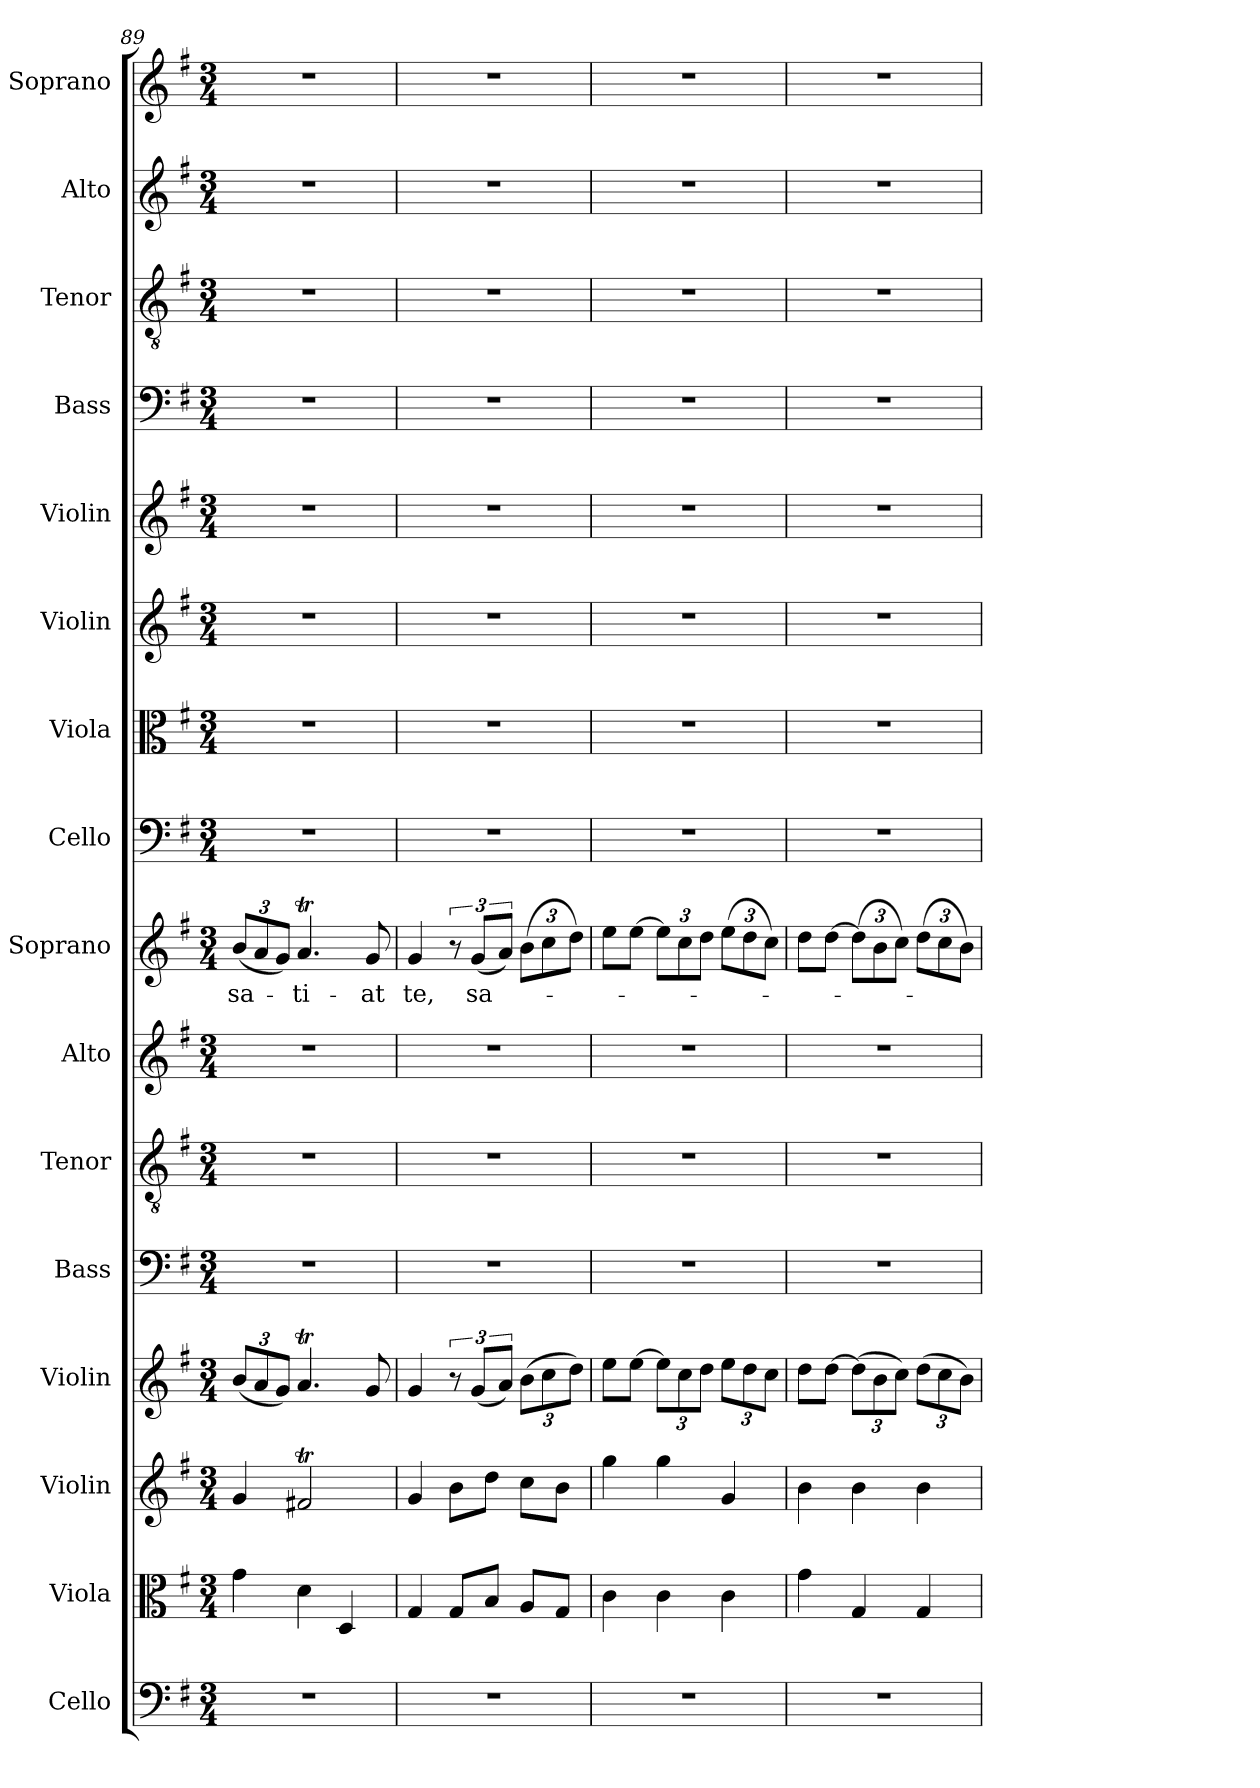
**kern	**kern	**kern	**kern	**kern	**kern	**kern	**kern	**text	**kern	**kern	**kern	**kern	**kern	**kern	**kern	**kern
*part16	*part15	*part14	*part13	*part12	*part11	*part10	*part9	*part9	*part8	*part7	*part6	*part5	*part4	*part3	*part2	*part1
*staff16	*staff15	*staff14	*staff13	*staff12	*staff11	*staff10	*staff9	*staff9	*staff8	*staff7	*staff6	*staff5	*staff4	*staff3	*staff2	*staff1
*I"Cello	*I"Viola	*I"Violin	*I"Violin	*I"Bass	*I"Tenor	*I"Alto	*I"Soprano	*	*I"Cello	*I"Viola	*I"Violin	*I"Violin	*I"Bass	*I"Tenor	*I"Alto	*I"Soprano
*	*I'Vla.	*I'Vln.	*I'Vln.	*I'B	*I'T	*I'A	*I'S	*	*	*I'Vla.	*I'Vln.	*I'Vln.	*I'B	*I'T	*I'A	*I'S
*clefF4	*clefC3	*clefG2	*clefG2	*clefF4	*clefGv2	*clefG2	*clefG2	*	*clefF4	*clefC3	*clefG2	*clefG2	*clefF4	*clefGv2	*clefG2	*clefG2
*k[f#]	*k[f#]	*k[f#]	*k[f#]	*k[f#]	*k[f#]	*k[f#]	*k[f#]	*	*k[f#]	*k[f#]	*k[f#]	*k[f#]	*k[f#]	*k[f#]	*k[f#]	*k[f#]
*e:	*e:	*e:	*e:	*e:	*e:	*e:	*e:	*	*e:	*e:	*e:	*e:	*e:	*e:	*e:	*e:
*M3/4	*M3/4	*M3/4	*M3/4	*M3/4	*M3/4	*M3/4	*M3/4	*	*M3/4	*M3/4	*M3/4	*M3/4	*M3/4	*M3/4	*M3/4	*M3/4
=89	=89	=89	=89	=89	=89	=89	=89	=89	=89	=89	=89	=89	=89	=89	=89	=89
!	!	!	!	!	!	!	!	!LO:LY:b	!	!	!	!	!	!	!	!
2.r	4g\	4g/	(<12b/L	2.r	2.r	2.r	(<12b/L	sa-	2.r	2.r	2.r	2.r	2.r	2.r	2.r	2.r
.	.	.	12a/	.	.	.	12a/	.	.	.	.	.	.	.	.	.
.	.	.	12g/J)	.	.	.	12g/J)	.	.	.	.	.	.	.	.	.
!	!	!	!	!	!	!	!	!LO:LY:b	!	!	!	!	!	!	!	!
.	4d\	2f#Xt/	4.aT/	.	.	.	4.aT/	-ti-	.	.	.	.	.	.	.	.
.	4D/	.	.	.	.	.	.	.	.	.	.	.	.	.	.	.
!	!	!	!	!	!	!	!	!LO:LY:b	!	!	!	!	!	!	!	!
.	.	.	8g/	.	.	.	8g/	-at	.	.	.	.	.	.	.	.
=90	=90	=90	=90	=90	=90	=90	=90	=90	=90	=90	=90	=90	=90	=90	=90	=90
!	!	!	!	!	!	!	!	!LO:LY:b	!	!	!	!	!	!	!	!
2.r	4G/	4g/	4g/	2.r	2.r	2.r	4g/	te,	2.r	2.r	2.r	2.r	2.r	2.r	2.r	2.r
.	8G/L	8b\L	12r	.	.	.	12r	.	.	.	.	.	.	.	.	.
!	!	!	!	!	!	!	!	!LO:LY:b	!	!	!	!	!	!	!	!
.	.	.	(<12g/L	.	.	.	(<12g/L	sa-	.	.	.	.	.	.	.	.
.	8B/J	8dd\J	.	.	.	.	.	.	.	.	.	.	.	.	.	.
.	.	.	12a/J)	.	.	.	12a/J)	.	.	.	.	.	.	.	.	.
.	8A/L	8cc\L	(>12b\L	.	.	.	(>12b\L	.	.	.	.	.	.	.	.	.
.	.	.	12cc\	.	.	.	12cc\	.	.	.	.	.	.	.	.	.
.	8G/J	8b\J	.	.	.	.	.	.	.	.	.	.	.	.	.	.
.	.	.	12dd\J)	.	.	.	12dd\J)	.	.	.	.	.	.	.	.	.
!!LO:LB:g=z
=91	=91	=91	=91	=91	=91	=91	=91	=91	=91	=91	=91	=91	=91	=91	=91	=91
2.r	4c\	4gg\	8ee\L	2.r	2.r	2.r	8ee\L	.	2.r	2.r	2.r	2.r	2.r	2.r	2.r	2.r
.	.	.	[8ee\J	.	.	.	[8ee\J	.	.	.	.	.	.	.	.	.
.	4c\	4gg\	12ee\L]	.	.	.	12ee\L]	.	.	.	.	.	.	.	.	.
.	.	.	12cc\	.	.	.	12cc\	.	.	.	.	.	.	.	.	.
.	.	.	12dd\J	.	.	.	12dd\J	.	.	.	.	.	.	.	.	.
.	4c\	4g/	12ee\L	.	.	.	(>12ee\L	.	.	.	.	.	.	.	.	.
.	.	.	12dd\	.	.	.	12dd\	.	.	.	.	.	.	.	.	.
.	.	.	12cc\J	.	.	.	12cc\J)	.	.	.	.	.	.	.	.	.
=92	=92	=92	=92	=92	=92	=92	=92	=92	=92	=92	=92	=92	=92	=92	=92	=92
2.r	4g\	4b\	8dd\L	2.r	2.r	2.r	8dd\L	.	2.r	2.r	2.r	2.r	2.r	2.r	2.r	2.r
.	.	.	[8dd\J	.	.	.	[8dd\J	.	.	.	.	.	.	.	.	.
.	4G/	4b\	(>12dd\L]	.	.	.	(>12dd\L]	.	.	.	.	.	.	.	.	.
.	.	.	12b\	.	.	.	12b\	.	.	.	.	.	.	.	.	.
.	.	.	12cc\J)	.	.	.	12cc\J)	.	.	.	.	.	.	.	.	.
.	4G/	4b\	(>12dd\L	.	.	.	(>12dd\L	.	.	.	.	.	.	.	.	.
.	.	.	12cc\	.	.	.	12cc\	.	.	.	.	.	.	.	.	.
.	.	.	12b\J)	.	.	.	12b\J)	.	.	.	.	.	.	.	.	.
=	=	=	=	=	=	=	=	=	=	=	=	=	=	=	=	=
*-	*-	*-	*-	*-	*-	*-	*-	*-	*-	*-	*-	*-	*-	*-	*-	*-
